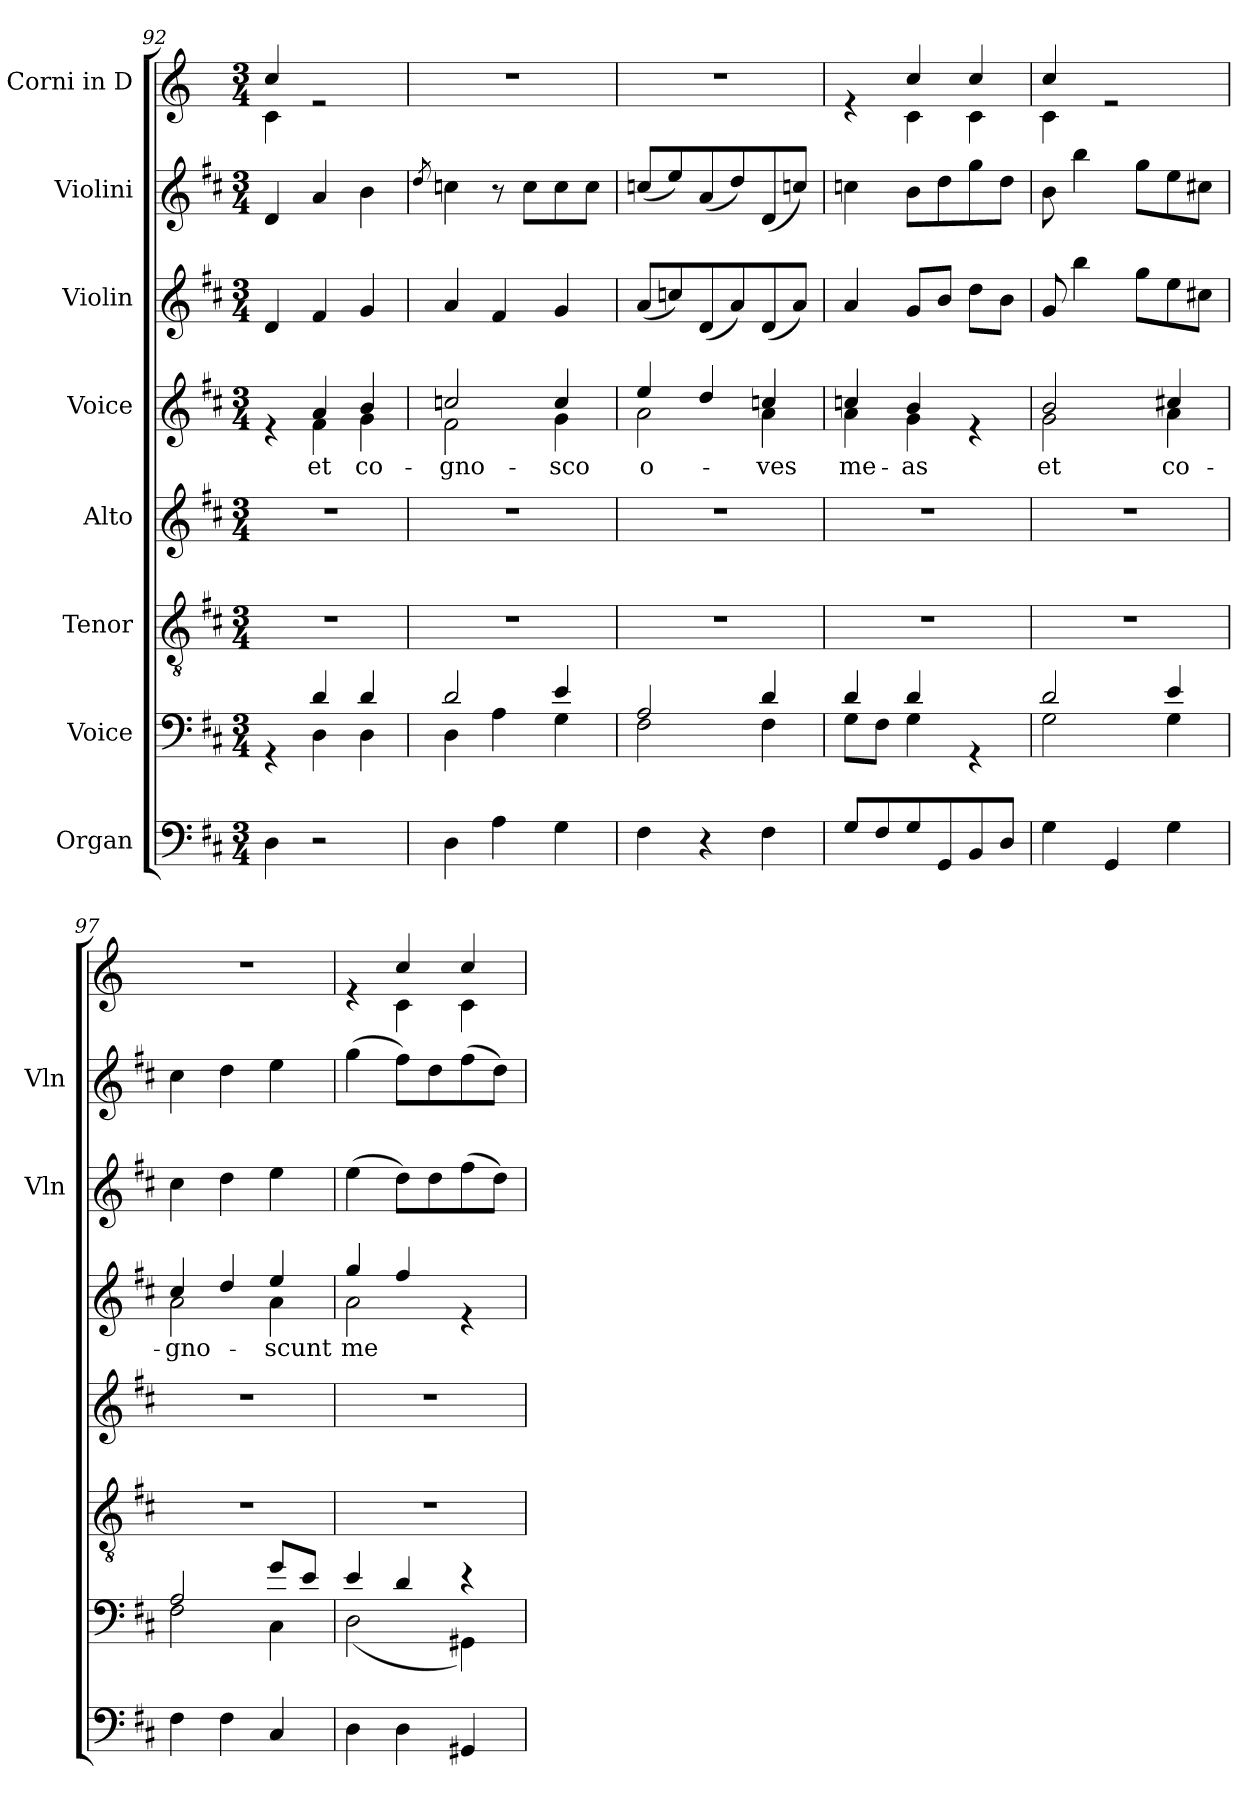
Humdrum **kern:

**kern	**kern	**kern	**kern	**kern	**text	**kern	**kern	**kern
*part8	*part7	*part6	*part5	*part4	*part4	*part3	*part2	*part1
*staff8	*staff7	*staff6	*staff5	*staff4	*staff4	*staff3	*staff2	*staff1
*I"Organ	*I"Voice	*I"Tenor	*I"Alto	*I"Voice	*	*I"Violin	*I"Violini	*I"Corni in D
*	*	*	*	*	*	*I'Vln	*I'Vln	*
*clefF4	*clefF4	*clefGv2	*clefG2	*clefG2	*	*clefG2	*clefG2	*clefG2
*	*	*	*	*	*	*	*	*ITrd6c10
*k[f#c#]	*k[f#c#]	*k[f#c#]	*k[f#c#]	*k[f#c#]	*	*k[f#c#]	*k[f#c#]	*k[f#c#]
*M3/4	*M3/4	*M3/4	*M3/4	*M3/4	*	*M3/4	*M3/4	*M3/4
=92	=92	=92	=92	=92	=92	=92	=92	=92
*	*^	*	*	*^	*	*	*	*^
4D\	4rGG	4ryy	2.r	2.r	4re	4ryy	.	4d/	4d/	4d/	4D\
!	!	!	!	!	!	!	!LO:LY:b	!	!	!	!
2r	4d/	4D\	.	.	4a/	4f#\	et	4f#/	4a/	2re	2ryy
!	!	!	!	!	!	!	!LO:LY:b	!	!	!	!
.	4d/	4D\	.	.	4b/	4g\	co-	4g/	4b\	.	.
*	*	*	*	*	*	*	*	*	*	*v	*v
=93	=93	=93	=93	=93	=93	=93	=93	=93	=93	=93
.	.	.	.	.	.	.	.	.	8qdd/	.
!	!	!	!	!	!	!	!LO:LY:b	!	!	!
4D\	2d/	4D\	2.r	2.r	2ccn/	2f#\	-gno-	4a/	4ccn\	2.r
4A\	.	4A\	.	.	.	.	.	4f#/	8r	.
.	.	.	.	.	.	.	.	.	8cc\L	.
!	!	!	!	!	!	!	!LO:LY:b	!	!	!
4G\	4e/	4G\	.	.	4cc/	4g\	-sco	4g/	8cc\	.
.	.	.	.	.	.	.	.	.	8cc\J	.
=94	=94	=94	=94	=94	=94	=94	=94	=94	=94	=94
!	!	!	!	!	!	!	!LO:LY:b	!	!	!
4F#\	2A/	2F#\	2.r	2.r	4ee/	2a\	o-	(8a/L	(8ccn/L	2.r
.	.	.	.	.	.	.	.	8ccn/)	8ee/)	.
4r	.	.	.	.	4dd/	.	.	(8d/	(8a/	.
.	.	.	.	.	.	.	.	8a/)	8dd/)	.
!	!	!	!	!	!	!	!LO:LY:b	!	!	!
4F#\	4d/	4F#\	.	.	4ccn/	4a\	-ves	(8d/	(8d/	.
.	.	.	.	.	.	.	.	8a/J)	8ccn/J)	.
=95	=95	=95	=95	=95	=95	=95	=95	=95	=95	=95
!	!	!	!	!	!	!	!LO:LY:b	!	!	!
*	*	*	*	*	*	*	*	*	*	*^
8G/L	4d/	8G\L	2.r	2.r	4ccn/	4a\	me-	4a/	4ccn\	4re	4ryy
8F#/	.	8F#\J	.	.	.	.	.	.	.	.	.
!	!	!	!	!	!	!	!LO:LY:b	!	!	!	!
8G/	4d/	4G\	.	.	4b/	4g\	-as	8g/L	8b\L	4d/	4D\
8GG/	.	.	.	.	.	.	.	8b/J	8dd\	.	.
8BB/	4rGG	4ryy	.	.	4re	4ryy	.	8dd\L	8gg\	4d/	4D\
8D/J	.	.	.	.	.	.	.	8b\J	8dd\J	.	.
=96	=96	=96	=96	=96	=96	=96	=96	=96	=96	=96	=96
!	!	!	!	!	!	!	!LO:LY:b	!	!	!	!
4G\	2d/	2G\	2.r	2.r	2b/	2g\	et	8g/	8b\	4d/	4D\
.	.	.	.	.	.	.	.	4bb\	4bb\	.	.
4GG/	.	.	.	.	.	.	.	.	.	2re	2ryy
.	.	.	.	.	.	.	.	8gg\L	8gg\L	.	.
!	!	!	!	!	!	!	!LO:LY:b	!	!	!	!
4G\	4e/	4G\	.	.	4cc#X/	4a\	co-	8ee\	8ee\	.	.
.	.	.	.	.	.	.	.	8cc#X\J	8cc#X\J	.	.
*	*	*	*	*	*	*	*	*	*	*v	*v
=97	=97	=97	=97	=97	=97	=97	=97	=97	=97	=97
!	!	!	!	!	!	!	!LO:LY:b	!	!	!
4F#\	2A/	2F#\	2.r	2.r	4cc#/	2a\	-gno-	4cc#\	4cc#\	2.r
4F#\	.	.	.	.	4dd/	.	.	4dd\	4dd\	.
!	!	!	!	!	!	!	!LO:LY:b	!	!	!
4C#/	8g/L	4C#\	.	.	4ee/	4a\	-scunt	4ee\	4ee\	.
.	8e/J	.	.	.	.	.	.	.	.	.
!!LO:LB:g=z
=98	=98	=98	=98	=98	=98	=98	=98	=98	=98	=98
!	!	!	!	!	!	!	!LO:LY:b	!	!	!
*	*	*	*	*	*	*	*	*	*	*^
4D\	4e/	(2D\	2.r	2.r	4gg/	2a\	me	(4ee\	(4gg\	4re	4ryy
4D\	4d/	.	.	.	4ff#/	.	.	8dd\L)	8ff#\L)	4d/	4D\
.	.	.	.	.	.	.	.	8dd\	8dd\	.	.
4GG#X/	4r	4GG#X\)	.	.	4re	4ryy	.	(8ff#\	(8ff#\	4d/	4D\
.	.	.	.	.	.	.	.	8dd\J)	8dd\J)	.	.
*	*v	*v	*	*	*v	*v	*	*	*	*v	*v
=	=	=	=	=	=	=	=	=
*-	*-	*-	*-	*-	*-	*-	*-	*-
